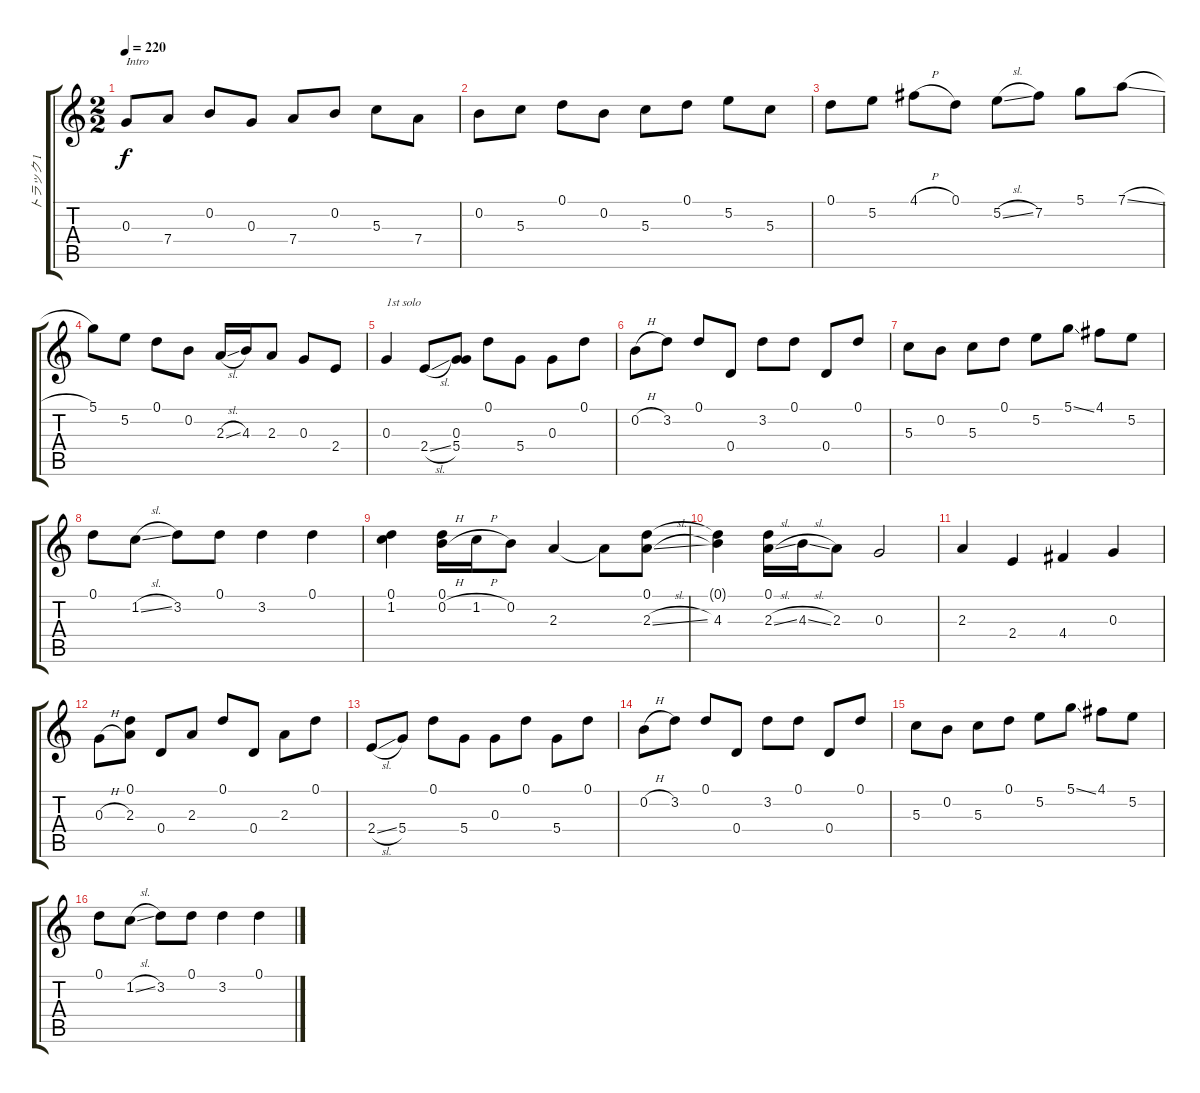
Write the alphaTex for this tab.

\track ("トラック 1" "トラック 1") {instrument acousticguitarsteel}
\staff {score tabs}
\tuning (D4 B3 G3 D3 B2 G2) {hide}
\ts (2 2)
\tempo 220
\clef g2
\ks c
0.3.8{txt "Intro" dy f instrument acousticguitarsteel} 7.4.8 0.2.8 0.3.8 7.4.8 0.2.8 5.3.8 7.4.8 |
0.2.8 5.3.8 0.1.8 0.2.8 5.3.8 0.1.8 5.2.8 5.3.8 |
0.1.8 5.2.8 4.1{h}.8 0.1.8 5.2{sl}.8 7.2.8 5.1.8 7.1{sl}.8 |
5.1.8 5.2.8 0.1.8 0.2.8 2.3{sl}.16 4.3.16 2.3.8 0.3.8 2.4.8 |
0.3.4{txt "1st solo"} 2.4{sl}.8 (0.3 5.4).8 0.1.8 5.4.8 0.3.8 0.1.8 |
0.2{h}.8 3.2.8 0.1.8 0.4.8 3.2.8 0.1.8 0.4.8 0.1.8 |
5.3.8 0.2.8 5.3.8 0.1.8 5.2.8 5.1{ss}.8 4.1.8 5.2.8 |
0.1.8 1.2{sl}.8 3.2.8 0.1.8 3.2.4 0.1.4 |
(0.1 1.2).4 (0.1 0.2{h}).16 1.2{h}.16 0.2.8 2.3.4 2.3{t}.8 (0.1 2.3{sl}).8 |
(0.1{t} 4.3).4 (0.1 2.3{sl}).16 4.3{sl}.16 2.3.8 0.3.2 |
2.3.4 2.4.4 4.4.4 0.3.4 |
0.3{h}.8 (0.1 2.3).8 0.4.8 2.3.8 0.1.8 0.4.8 2.3.8 0.1.8 |
2.4{sl}.8 5.4.8 0.1.8 5.4.8 0.3.8 0.1.8 5.4.8 0.1.8 |
0.2{h}.8 3.2.8 0.1.8 0.4.8 3.2.8 0.1.8 0.4.8 0.1.8 |
5.3.8 0.2.8 5.3.8 0.1.8 5.2.8 5.1{ss}.8 4.1.8 5.2.8 |
0.1.8 1.2{sl}.8 3.2.8 0.1.8 3.2.4 0.1.4
